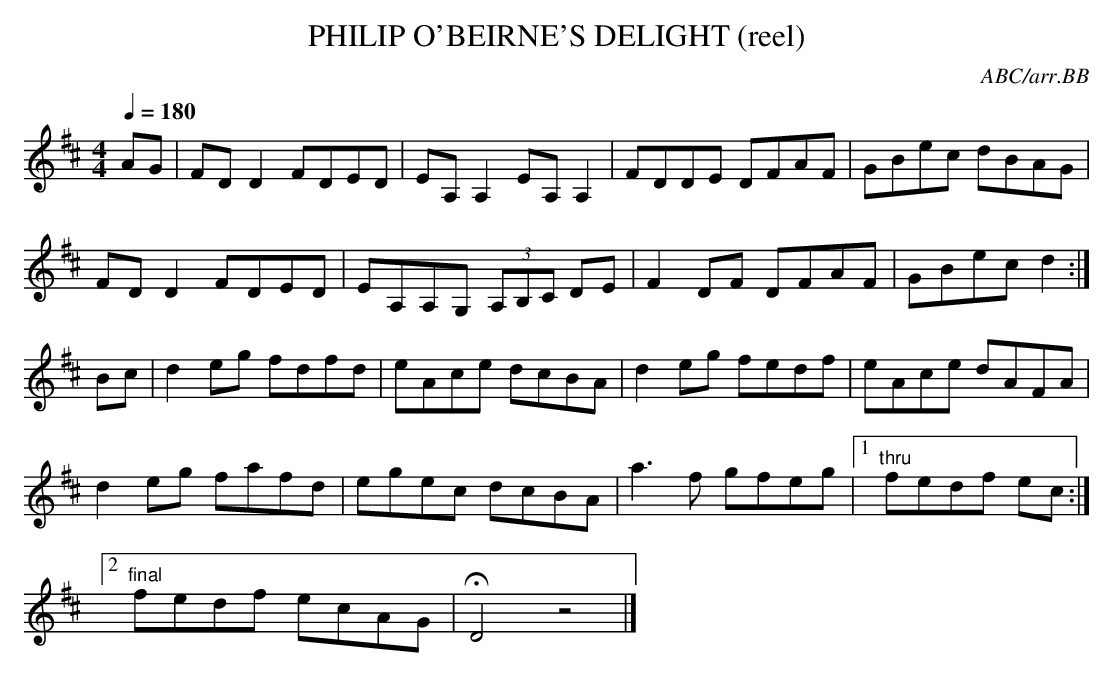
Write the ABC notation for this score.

X:1
T:PHILIP O'BEIRNE'S DELIGHT (reel)
C:ABC/arr.BB
Q:1/4=180
L:1/8
M:4/4
K:D
AG|FDD2 FDED|EA,A,2 EA,A,2|FDDE DFAF|GBec dBAG|
FDD2 FDED|EA,A,G, (3A,B,C DE|F2DF DFAF|GBec d2:|
Bc|d2 eg fdfd|eAce dcBA|d2 eg fedf|eAce dAFA|
d2eg fafd|egec dcBA|a3f gfeg|1 "thru"fedf ec :|
[2 "final"fedf ecAG|HD4z4|]
